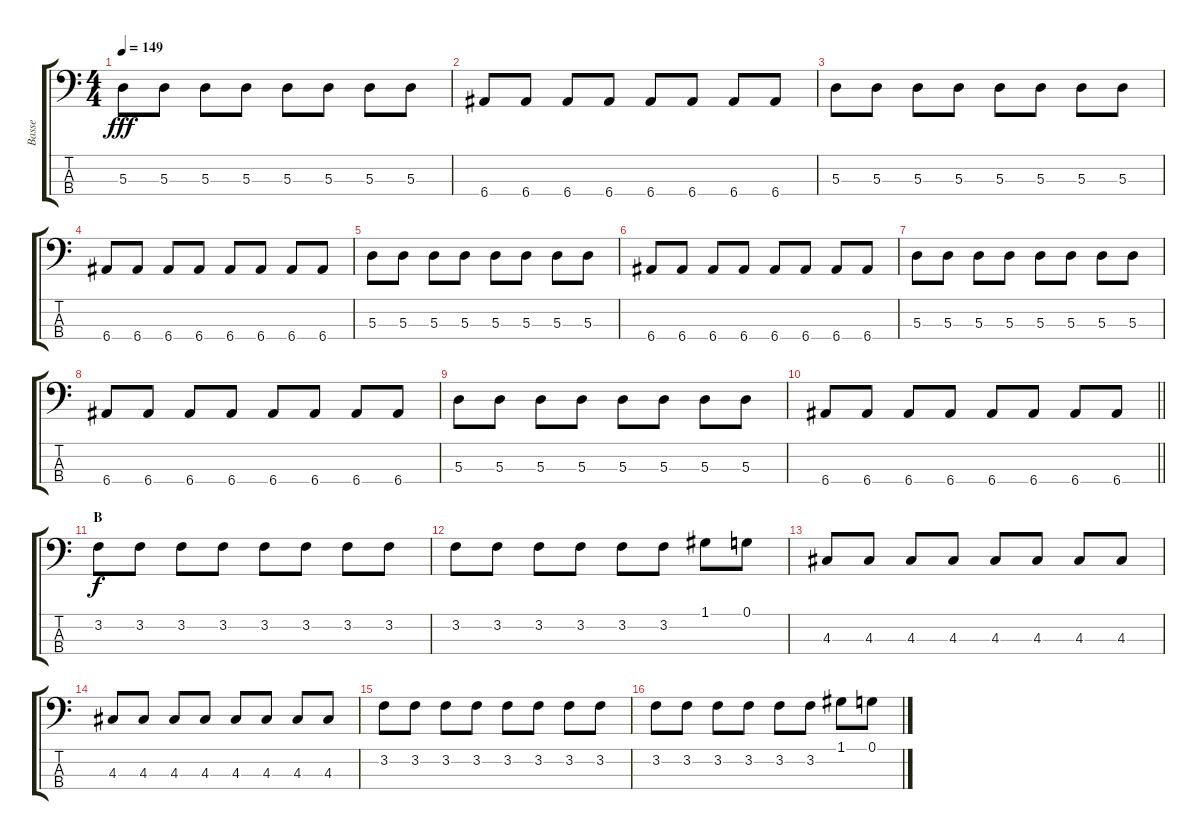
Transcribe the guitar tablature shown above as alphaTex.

\track ("Basse" "Basse") {instrument electricbassfinger}
\staff {score tabs}
\tuning (G2 D2 A1 E1) {hide}
\ts (4 4)
\tempo 149
\clef f4
\ks c
5.3.8{dy fff} 5.3.8 5.3.8 5.3.8 5.3.8 5.3.8 5.3.8 5.3.8 |
6.4.8 6.4.8 6.4.8 6.4.8 6.4.8 6.4.8 6.4.8 6.4.8 |
5.3.8 5.3.8 5.3.8 5.3.8 5.3.8 5.3.8 5.3.8 5.3.8 |
6.4.8 6.4.8 6.4.8 6.4.8 6.4.8 6.4.8 6.4.8 6.4.8 |
5.3.8 5.3.8 5.3.8 5.3.8 5.3.8 5.3.8 5.3.8 5.3.8 |
6.4.8 6.4.8 6.4.8 6.4.8 6.4.8 6.4.8 6.4.8 6.4.8 |
5.3.8 5.3.8 5.3.8 5.3.8 5.3.8 5.3.8 5.3.8 5.3.8 |
6.4.8 6.4.8 6.4.8 6.4.8 6.4.8 6.4.8 6.4.8 6.4.8 |
5.3.8 5.3.8 5.3.8 5.3.8 5.3.8 5.3.8 5.3.8 5.3.8 |
\barLineRight lightlight
6.4.8 6.4.8 6.4.8 6.4.8 6.4.8 6.4.8 6.4.8 6.4.8 |
\section ("" "B")
3.2.8{dy f} 3.2.8 3.2.8 3.2.8 3.2.8 3.2.8 3.2.8 3.2.8 |
3.2.8 3.2.8 3.2.8 3.2.8 3.2.8 3.2.8 1.1.8 0.1.8 |
4.3.8 4.3.8 4.3.8 4.3.8 4.3.8 4.3.8 4.3.8 4.3.8 |
4.3.8 4.3.8 4.3.8 4.3.8 4.3.8 4.3.8 4.3.8 4.3.8 |
3.2.8 3.2.8 3.2.8 3.2.8 3.2.8 3.2.8 3.2.8 3.2.8 |
3.2.8 3.2.8 3.2.8 3.2.8 3.2.8 3.2.8 1.1.8 0.1.8
